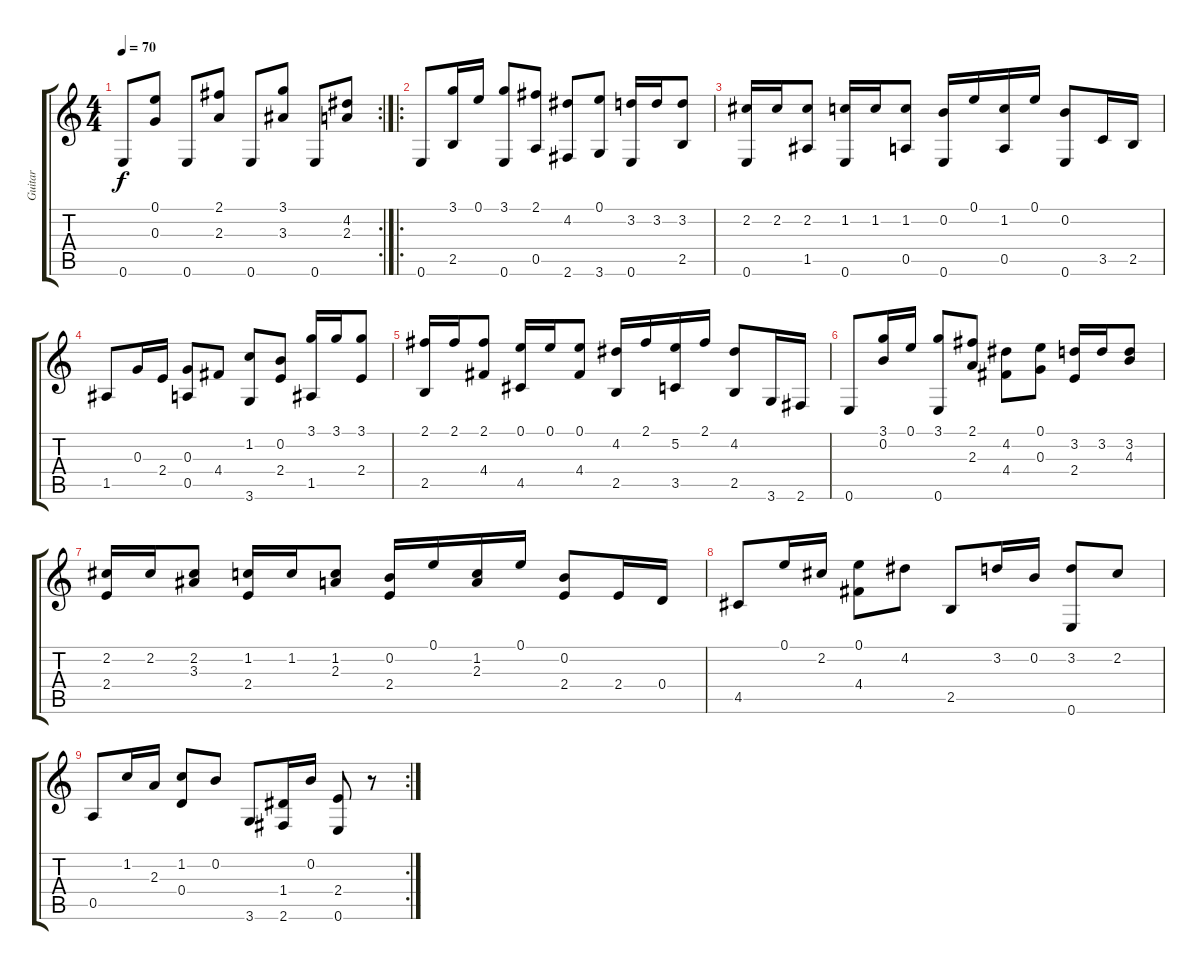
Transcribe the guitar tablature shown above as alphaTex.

\track ("Guitar" "Guitar") {instrument acousticguitarnylon}
\staff {score tabs}
\tuning (E4 B3 G3 D3 A2 E2) {hide}
\rc 2
\ts (4 4)
\tempo 70
\clef g2
\ks c
0.6.8{dy f instrument acousticguitarnylon} (0.1 0.3).8 0.6.8 (2.1 2.3).8 0.6.8 (3.1 3.3).8 0.6.8 (4.2 2.3).8 |
\ro
0.6.8 (3.1 2.5).16 0.1.16 (3.1 0.6).8 (2.1 0.5).8 (4.2 2.6).8 (0.1 3.6).8 (3.2 0.6).16 3.2.16 (3.2 2.5).8 |
(2.2 0.6).16 2.2.16 (2.2 1.5).8 (1.2 0.6).16 1.2.16 (1.2 0.5).8 (0.2 0.6).16 0.1.16 (1.2 0.5).16 0.1.16 (0.2 0.6).8 3.5.16 2.5.16 |
1.5.8 0.3.16 2.4.16 (0.3 0.5).8 4.4.8 (1.2 3.6).8 (0.2 2.4).8 (3.1 1.5).16 3.1.16 (3.1 2.4).8 |
(2.1 2.5).16 2.1.16 (2.1 4.4).8 (0.1 4.5).16 0.1.16 (0.1 4.4).8 (4.2 2.5).16 2.1.16 (5.2 3.5).16 2.1.16 (4.2 2.5).8 3.6.16 2.6.16 |
0.6.8 (3.1 0.2).16 0.1.16 (3.1 0.6).8 (2.1 2.3).8 (4.2 4.4).8 (0.1 0.3).8 (3.2 2.4).16 3.2.16 (3.2 4.3).8 |
(2.2 2.4).16 2.2.16 (2.2 3.3).8 (1.2 2.4).16 1.2.16 (1.2 2.3).8 (0.2 2.4).16 0.1.16 (1.2 2.3).16 0.1.16 (0.2 2.4).8 2.4.16 0.4.16 |
4.5.8 0.1.16 2.2.16 (0.1 4.4).8 4.2.8 2.5.8 3.2.16 0.2.16 (3.2 0.6).8 2.2.8 |
\rc 2
0.5.8 1.2.16 2.3.16 (1.2 0.4).8 0.2.8 3.6.8 (1.4 2.6).16 0.2.16 (2.4 0.6).8 r.8
